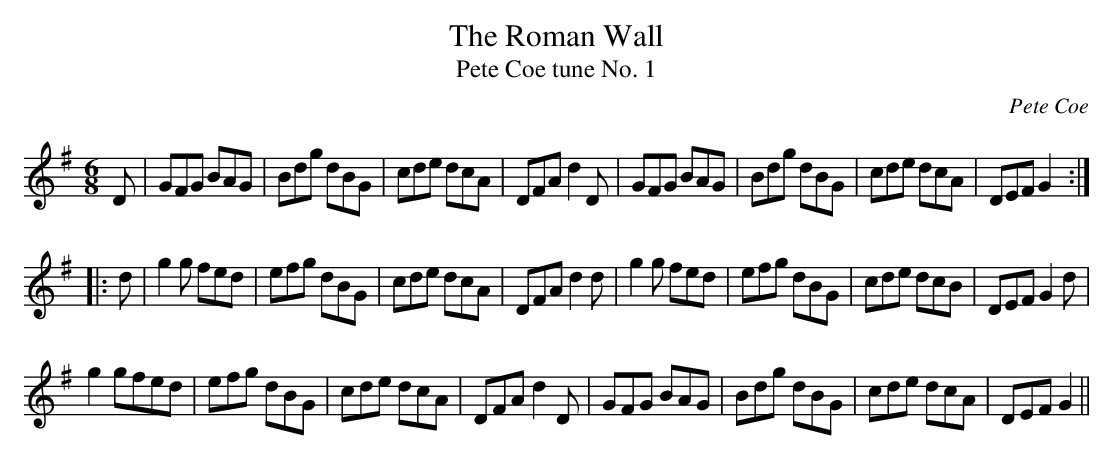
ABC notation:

X:1
T:The Roman Wall
T:Pete Coe tune No. 1
M:6/8
L:1/8
C:Pete Coe
K:G
D|GFG BAG|Bdg dBG|cde dcA|DFAd2D|GFG BAG|Bdg dBG|cde dcA|DEFG2::
d|g2g fed|efg dBG|cde dcA|DFAd2d|g2g fed|efg dBG|cde dcB|DEFG2d|
g2gfed|efg dBG|cde dcA|DFAd2D|GFG BAG|Bdg dBG|cde dcA|DEFG2||
